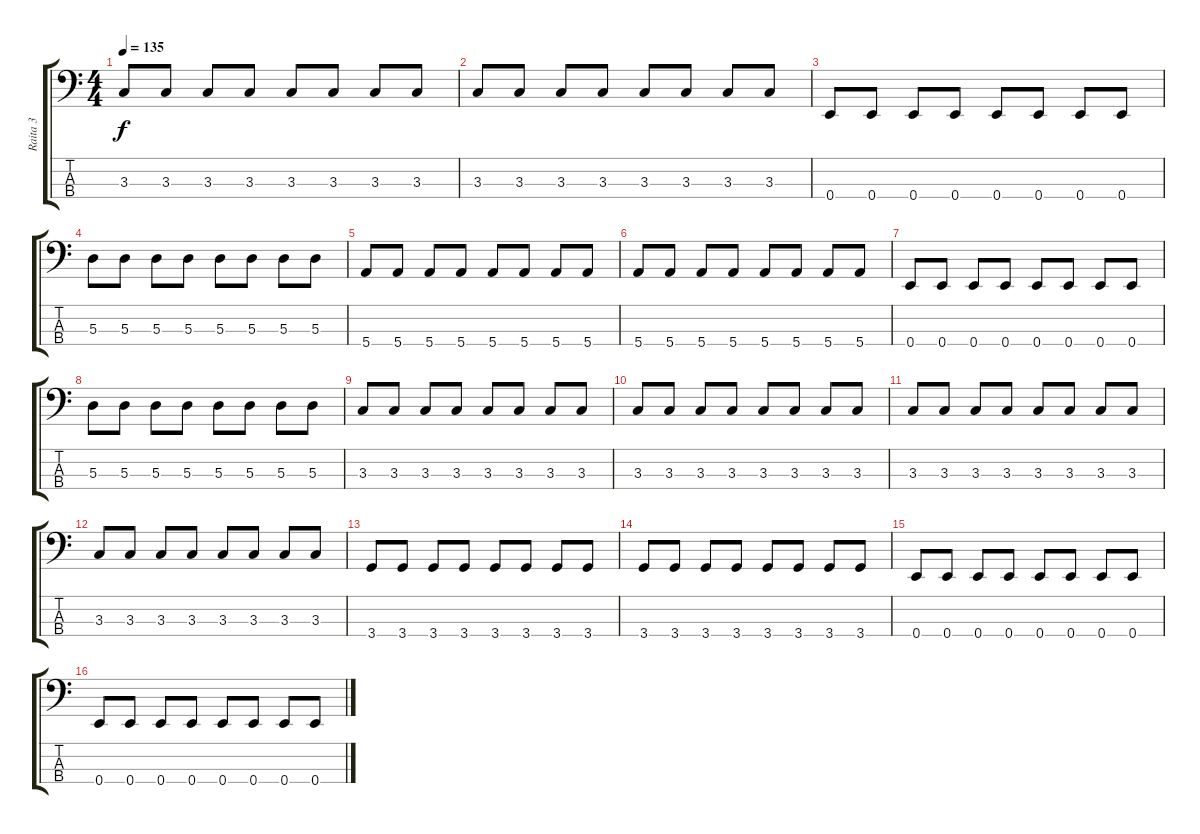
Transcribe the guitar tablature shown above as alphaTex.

\track ("Raita 3" "Raita 3") {instrument electricbassfinger}
\staff {score tabs}
\tuning (G2 D2 A1 E1) {hide}
\ts (4 4)
\tempo 135
\clef f4
\ks c
3.3.8{dy f} 3.3.8 3.3.8 3.3.8 3.3.8 3.3.8 3.3.8 3.3.8 |
3.3.8 3.3.8 3.3.8 3.3.8 3.3.8 3.3.8 3.3.8 3.3.8 |
0.4.8 0.4.8 0.4.8 0.4.8 0.4.8 0.4.8 0.4.8 0.4.8 |
5.3.8 5.3.8 5.3.8 5.3.8 5.3.8 5.3.8 5.3.8 5.3.8 |
5.4.8 5.4.8 5.4.8 5.4.8 5.4.8 5.4.8 5.4.8 5.4.8 |
5.4.8 5.4.8 5.4.8 5.4.8 5.4.8 5.4.8 5.4.8 5.4.8 |
0.4.8 0.4.8 0.4.8 0.4.8 0.4.8 0.4.8 0.4.8 0.4.8 |
5.3.8 5.3.8 5.3.8 5.3.8 5.3.8 5.3.8 5.3.8 5.3.8 |
3.3.8 3.3.8 3.3.8 3.3.8 3.3.8 3.3.8 3.3.8 3.3.8 |
3.3.8 3.3.8 3.3.8 3.3.8 3.3.8 3.3.8 3.3.8 3.3.8 |
3.3.8 3.3.8 3.3.8 3.3.8 3.3.8 3.3.8 3.3.8 3.3.8 |
3.3.8 3.3.8 3.3.8 3.3.8 3.3.8 3.3.8 3.3.8 3.3.8 |
3.4.8 3.4.8 3.4.8 3.4.8 3.4.8 3.4.8 3.4.8 3.4.8 |
3.4.8 3.4.8 3.4.8 3.4.8 3.4.8 3.4.8 3.4.8 3.4.8 |
0.4.8 0.4.8 0.4.8 0.4.8 0.4.8 0.4.8 0.4.8 0.4.8 |
0.4.8 0.4.8 0.4.8 0.4.8 0.4.8 0.4.8 0.4.8 0.4.8
